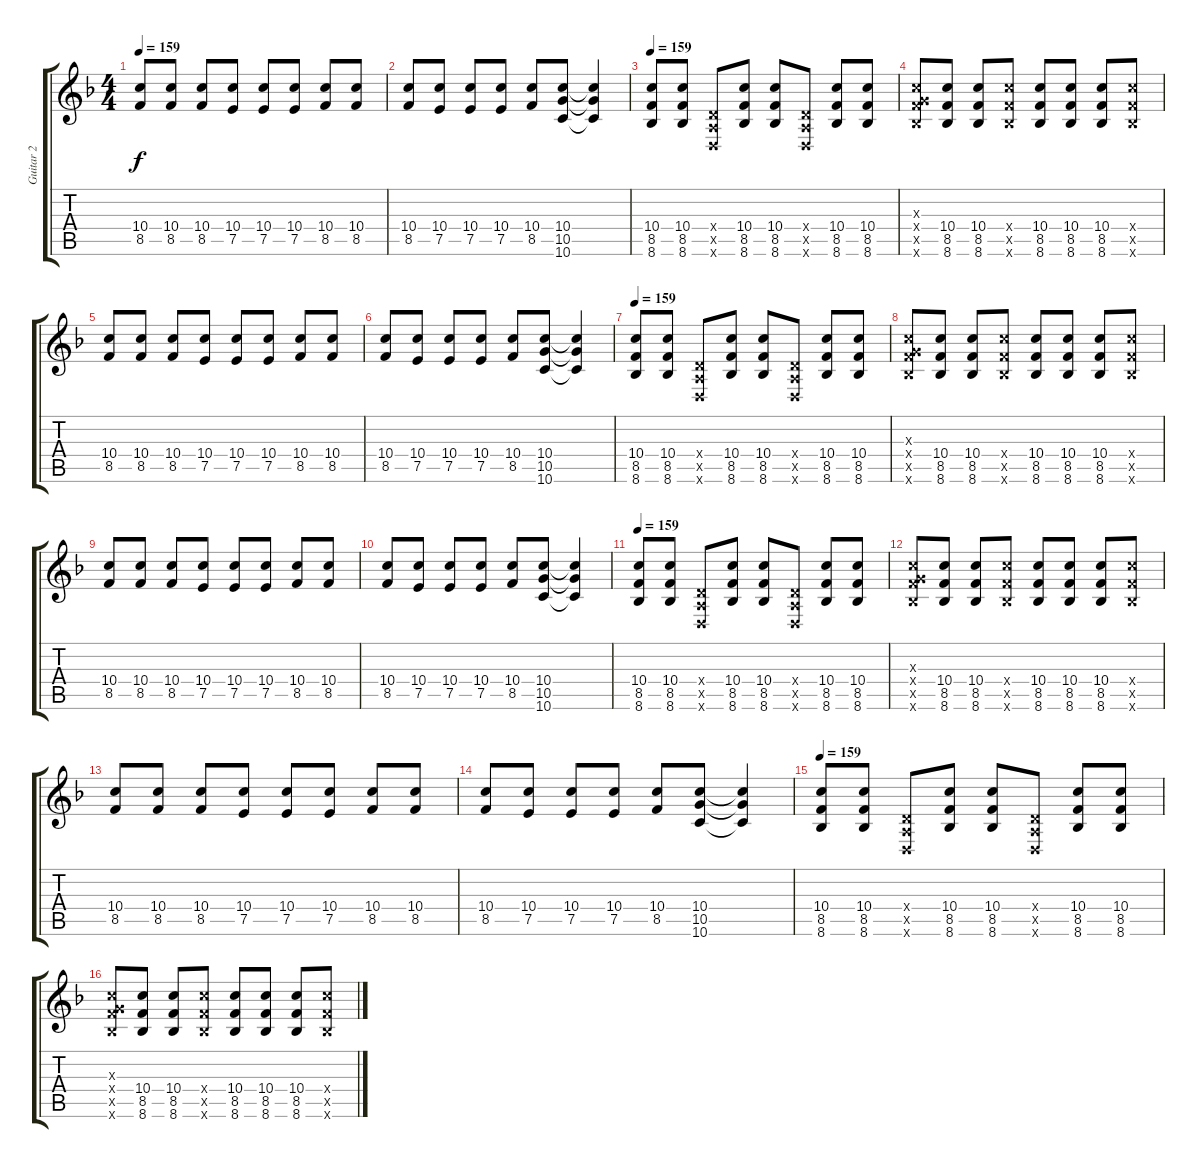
\track ("Guitar 2" "Guitar 2") {instrument distortionguitar}
\staff {score tabs}
\tuning (E4 B3 G3 D3 A2 D2) {hide}
\ts (4 4)
\tempo 159
\clef g2
\ks f
(10.4 8.5).8{dy f} (10.4 8.5).8 (10.4 8.5).8 (10.4 7.5).8 (10.4 7.5).8 (10.4 7.5).8 (10.4 8.5).8 (10.4 8.5).8 |
(10.4 8.5).8 (10.4 7.5).8 (10.4 7.5).8 (10.4 7.5).8 (10.4 8.5).8 (10.4 10.5 10.6).8 (10.4{t} 10.5{t} 10.6{t}).4 |
\tempo 159
(10.4 8.5 8.6).8{volume 12 instrument distortionguitar} (10.4 8.5 8.6).8 (0.4{x} 0.5{x} 0.6{x}).8 (10.4 8.5 8.6).8 (10.4 8.5 8.6).8 (0.4{x} 0.5{x} 0.6{x}).8 (10.4 8.5 8.6).8 (10.4 8.5 8.6).8 |
(0.3{x} 10.4{x} 8.5{x} 8.6{x}).8{instrument distortionguitar} (10.4 8.5 8.6).8 (10.4 8.5 8.6).8 (10.4{x} 8.5{x} 8.6{x}).8 (10.4 8.5 8.6).8 (10.4 8.5 8.6).8 (10.4 8.5 8.6).8 (10.4{x} 8.5{x} 8.6{x}).8 |
(10.4 8.5).8 (10.4 8.5).8 (10.4 8.5).8 (10.4 7.5).8 (10.4 7.5).8 (10.4 7.5).8 (10.4 8.5).8 (10.4 8.5).8 |
(10.4 8.5).8 (10.4 7.5).8 (10.4 7.5).8 (10.4 7.5).8 (10.4 8.5).8 (10.4 10.5 10.6).8 (10.4{t} 10.5{t} 10.6{t}).4 |
\tempo 159
(10.4 8.5 8.6).8{volume 12 instrument distortionguitar} (10.4 8.5 8.6).8 (0.4{x} 0.5{x} 0.6{x}).8 (10.4 8.5 8.6).8 (10.4 8.5 8.6).8 (0.4{x} 0.5{x} 0.6{x}).8 (10.4 8.5 8.6).8 (10.4 8.5 8.6).8 |
(0.3{x} 10.4{x} 8.5{x} 8.6{x}).8{instrument distortionguitar} (10.4 8.5 8.6).8 (10.4 8.5 8.6).8 (10.4{x} 8.5{x} 8.6{x}).8 (10.4 8.5 8.6).8 (10.4 8.5 8.6).8 (10.4 8.5 8.6).8 (10.4{x} 8.5{x} 8.6{x}).8 |
(10.4 8.5).8 (10.4 8.5).8 (10.4 8.5).8 (10.4 7.5).8 (10.4 7.5).8 (10.4 7.5).8 (10.4 8.5).8 (10.4 8.5).8 |
(10.4 8.5).8 (10.4 7.5).8 (10.4 7.5).8 (10.4 7.5).8 (10.4 8.5).8 (10.4 10.5 10.6).8 (10.4{t} 10.5{t} 10.6{t}).4 |
\tempo 159
(10.4 8.5 8.6).8{volume 12 instrument distortionguitar} (10.4 8.5 8.6).8 (0.4{x} 0.5{x} 0.6{x}).8 (10.4 8.5 8.6).8 (10.4 8.5 8.6).8 (0.4{x} 0.5{x} 0.6{x}).8 (10.4 8.5 8.6).8 (10.4 8.5 8.6).8 |
(0.3{x} 10.4{x} 8.5{x} 8.6{x}).8{instrument distortionguitar} (10.4 8.5 8.6).8 (10.4 8.5 8.6).8 (10.4{x} 8.5{x} 8.6{x}).8 (10.4 8.5 8.6).8 (10.4 8.5 8.6).8 (10.4 8.5 8.6).8 (10.4{x} 8.5{x} 8.6{x}).8 |
(10.4 8.5).8 (10.4 8.5).8 (10.4 8.5).8 (10.4 7.5).8 (10.4 7.5).8 (10.4 7.5).8 (10.4 8.5).8 (10.4 8.5).8 |
(10.4 8.5).8 (10.4 7.5).8 (10.4 7.5).8 (10.4 7.5).8 (10.4 8.5).8 (10.4 10.5 10.6).8 (10.4{t} 10.5{t} 10.6{t}).4 |
\tempo 159
(10.4 8.5 8.6).8{volume 12 instrument distortionguitar} (10.4 8.5 8.6).8 (0.4{x} 0.5{x} 0.6{x}).8 (10.4 8.5 8.6).8 (10.4 8.5 8.6).8 (0.4{x} 0.5{x} 0.6{x}).8 (10.4 8.5 8.6).8 (10.4 8.5 8.6).8 |
(0.3{x} 10.4{x} 8.5{x} 8.6{x}).8{instrument distortionguitar} (10.4 8.5 8.6).8 (10.4 8.5 8.6).8 (10.4{x} 8.5{x} 8.6{x}).8 (10.4 8.5 8.6).8 (10.4 8.5 8.6).8 (10.4 8.5 8.6).8 (10.4{x} 8.5{x} 8.6{x}).8
